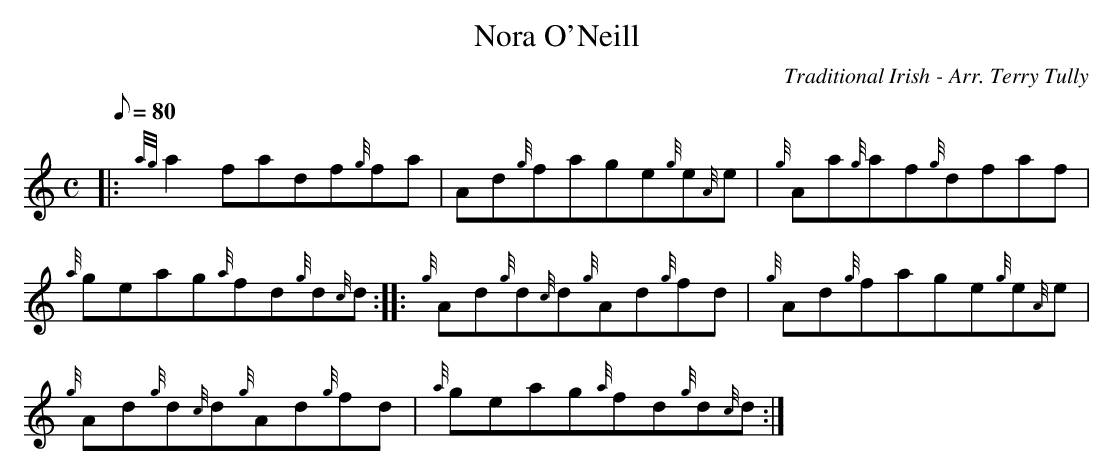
X:1
T:Nora O'Neill
M:C
L:1/8
Q:80
C:Traditional Irish - Arr. Terry Tully
K:HP
|: {ag}a2fadf{g}fa|
Ad{g}fage{g}e{A}e|
{g}Aa{g}af{g}dfaf|  !
{a}geag{a}fd{g}d{c}d:| |:
{g}Ad{g}d{c}d{g}Ad{g}fd|
{g}Ad{g}fage{g}e{A}e|  !
{g}Ad{g}d{c}d{g}Ad{g}fd|
{a}geag{a}fd{g}d{c}d:|
